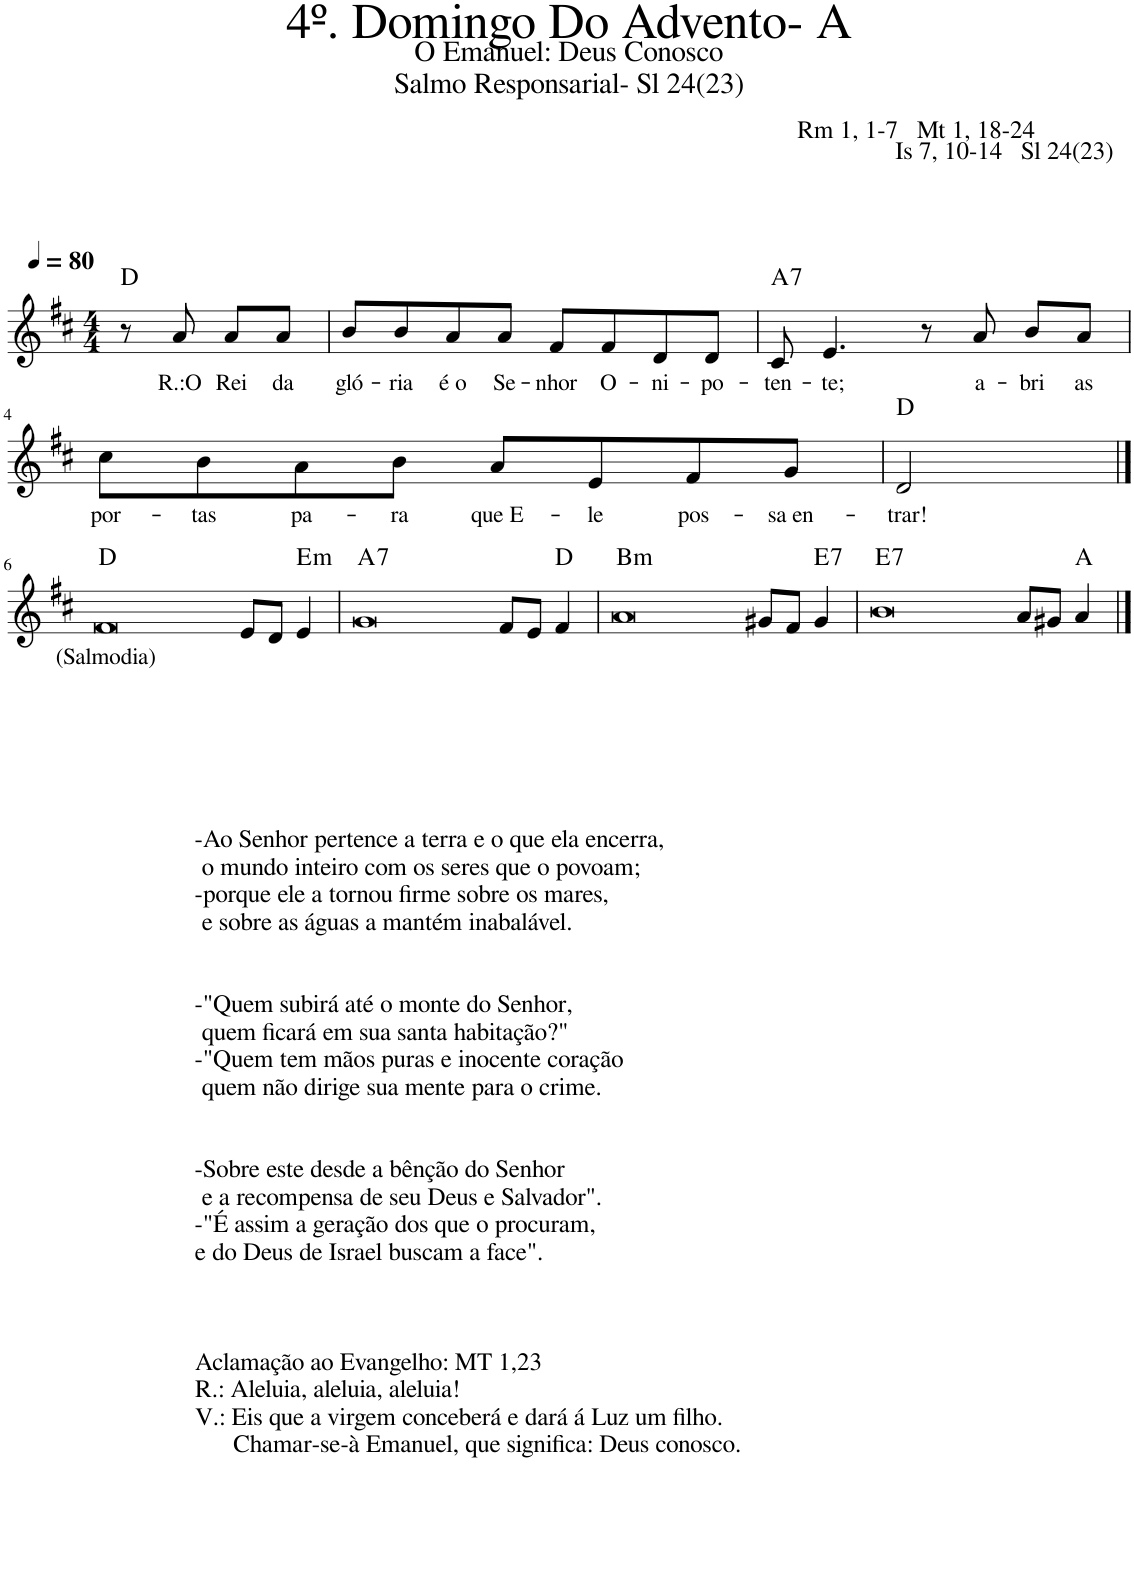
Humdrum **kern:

**kern	**text	**harte
*part1	*part1	*part1
*staff1	*staff1	*
*I"Voz	*	*
*I'Vo.	*	*
*clefG2	*	*
*k[f#c#]	*	*
*M4/4	*	*
*MM80	*	*
=1	=1	=1
8r	.	D:maj
!	!LO:LY:b	!
8a/	R.:O	.
!	!LO:LY:b	!
8a/L	Rei	.
!	!LO:LY:b	!
8a/J	da	.
=2	=2	=2
!	!LO:LY:b	!
8b/L	gló-	.
!	!LO:LY:b	!
8b/	-ria	.
!	!LO:LY:b	!
8a/	é o	.
!	!LO:LY:b	!
8a/J	Se-	.
!	!LO:LY:b	!
8f#/L	-nhor	.
!	!LO:LY:b	!
8f#/	O-	.
!	!LO:LY:b	!
8d/	-ni-	.
!	!LO:LY:b	!
8d/J	-po-	.
=3	=3	=3
!	!LO:LY:b	!LO:H:kt=7
8c#/	-ten-	A:7
!	!LO:LY:b	!
4.e/	-te;	.
8r	.	.
!	!LO:LY:b	!
8a/	a-	.
!	!LO:LY:b	!
8b/L	-bri	.
!	!LO:LY:b	!
8a/J	as	.
!!LO:LB:g=z
=4	=4	=4
!	!LO:LY:b	!
8cc#\L	por-	.
!	!LO:LY:b	!
8b\	-tas	.
!	!LO:LY:b	!
8a\	pa-	.
!	!LO:LY:b	!
8b\J	-ra	.
!	!LO:LY:b	!
8a/L	que E-	.
!	!LO:LY:b	!
8e/	-le	.
!	!LO:LY:b	!
8f#/	pos-	.
!	!LO:LY:b	!
8g/J	-sa en-	.
=5	=5	=5
!	!LO:LY:b	!
2d/	-trar!	D:maj
!!LO:LB:g=z
==6	==6	==6
!LO:TX:b:t=-Ao Senhor pertence a terra e o que ela encerra,	!	!
!LO:TX:b:t=o mundo inteiro com os seres que o povoam;	!	!
!LO:TX:b:t=-porque ele a tornou firme sobre os mares,	!	!
!LO:TX:b:t=e sobre as águas a mantém inabalável.	!	!
!LO:TX:b:t=-"Quem subirá até o monte do Senhor,	!	!
!LO:TX:b:t=quem ficará em sua santa habitação?"	!	!
!LO:TX:b:t=-"Quem tem mãos puras e inocente coração	!	!
!LO:TX:b:t=quem não dirige sua mente para o crime.	!	!
!LO:TX:b:t=-Sobre este desde a bênção do Senhor	!	!
!LO:TX:b:t=e a recompensa de seu Deus e Salvador".	!	!
!LO:TX:b:t=-"É assim a geração dos que o procuram,	!	!
!LO:TX:b:t=e do Deus de Israel buscam a face".	!	!
!LO:TX:b:t=Aclamação ao Evangelho&colon; MT 1,23	!	!
!LO:TX:b:t=R.&colon; Aleluia, aleluia, aleluia!	!	!
!LO:TX:b:t=V.&colon; Eis que a virgem conceberá e dará á Luz um filho.	!	!
!LO:TX:b:t=Chamar-se-à Emanuel, que significa&colon; Deus conosco.	!	!
!	!LO:LY:b	!
[1f#	(Salmodia)	D:maj
1ryy	.	.
8e/L	.	.
8d/J	.	.
!	!	!LO:H:kt=m
4e/	.	E:min
=7	=7	=7
!	!	!LO:H:kt=7
[1g	.	A:7
1f#]	.	.
8f#/L	.	.
8e/J	.	.
4f#/	.	D:maj
=8	=8	=8
!	!	!LO:H:kt=m
[1a	.	B:min
1g]	.	.
8g#X/L	.	.
8f#/J	.	.
!	!	!LO:H:kt=7
4g#/	.	E:7
=9	=9	=9
!	!	!LO:H:kt=7
[1b	.	E:7
1a]	.	.
8a/L	.	.
8g#X/J	.	.
4a/	.	A:maj
==10	==10	==10
1b]	.	.
=	=	=
*-	*-	*-
